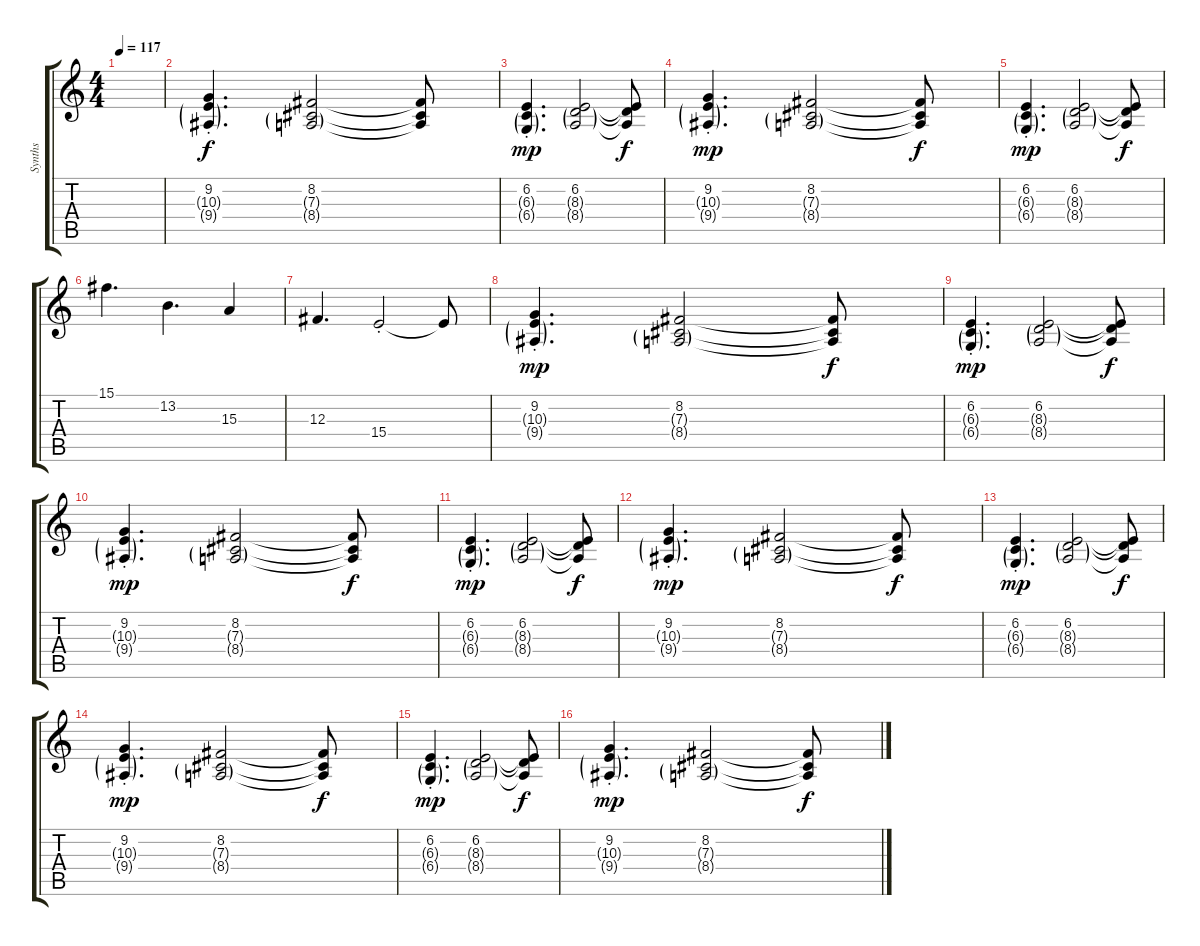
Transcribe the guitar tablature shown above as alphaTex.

\track ("Synths" "Synths") {instrument whistle}
\staff {score tabs}
\tuning (Eb4 Bb3 Gb3 Db3 Ab2 Eb2) {hide}
\ts (4 4)
\tempo 117
\clef g2
\ks c
|
(9.2{st} 10.3{g st} 9.4{g st}).4{d} (8.2 7.3{g} 8.4{g}).2 (8.2{t} 7.3{t} 8.4{t}).8{dy f} |
(6.2{st} 6.3{g st} 6.4{g st}).4{d dy mp} (6.2 8.3{g} 8.4{g}).2 (6.2{t} 8.3{t} 8.4{t}).8{dy f} |
(9.2{st} 10.3{g st} 9.4{g st}).4{d dy mp} (8.2 7.3{g} 8.4{g}).2 (8.2{t} 7.3{t} 8.4{t}).8{dy f} |
(6.2{st} 6.3{g st} 6.4{g st}).4{d dy mp} (6.2 8.3{g} 8.4{g}).2 (6.2{t} 8.3{t} 8.4{t}).8{dy f} |
15.1.4{d balance 12 instrument electricpiano1} 13.2.4{d} 15.3.4 |
12.3.4{d} 15.4{st}.2 15.4{t}.8 |
(9.2{st} 10.3{g st} 9.4{g st}).4{d dy mp instrument whistle} (8.2 7.3{g} 8.4{g}).2 (8.2{t} 7.3{t} 8.4{t}).8{dy f} |
(6.2{st} 6.3{g st} 6.4{g st}).4{d dy mp} (6.2 8.3{g} 8.4{g}).2 (6.2{t} 8.3{t} 8.4{t}).8{dy f} |
(9.2{st} 10.3{g st} 9.4{g st}).4{d dy mp} (8.2 7.3{g} 8.4{g}).2 (8.2{t} 7.3{t} 8.4{t}).8{dy f} |
(6.2{st} 6.3{g st} 6.4{g st}).4{d dy mp} (6.2 8.3{g} 8.4{g}).2 (6.2{t} 8.3{t} 8.4{t}).8{dy f} |
(9.2{st} 10.3{g st} 9.4{g st}).4{d dy mp} (8.2 7.3{g} 8.4{g}).2 (8.2{t} 7.3{t} 8.4{t}).8{dy f} |
(6.2{st} 6.3{g st} 6.4{g st}).4{d dy mp} (6.2 8.3{g} 8.4{g}).2 (6.2{t} 8.3{t} 8.4{t}).8{dy f} |
(9.2{st} 10.3{g st} 9.4{g st}).4{d dy mp} (8.2 7.3{g} 8.4{g}).2 (8.2{t} 7.3{t} 8.4{t}).8{dy f} |
(6.2{st} 6.3{g st} 6.4{g st}).4{d dy mp} (6.2 8.3{g} 8.4{g}).2 (6.2{t} 8.3{t} 8.4{t}).8{dy f} |
(9.2{st} 10.3{g st} 9.4{g st}).4{d dy mp} (8.2 7.3{g} 8.4{g}).2 (8.2{t} 7.3{t} 8.4{t}).8{dy f}
